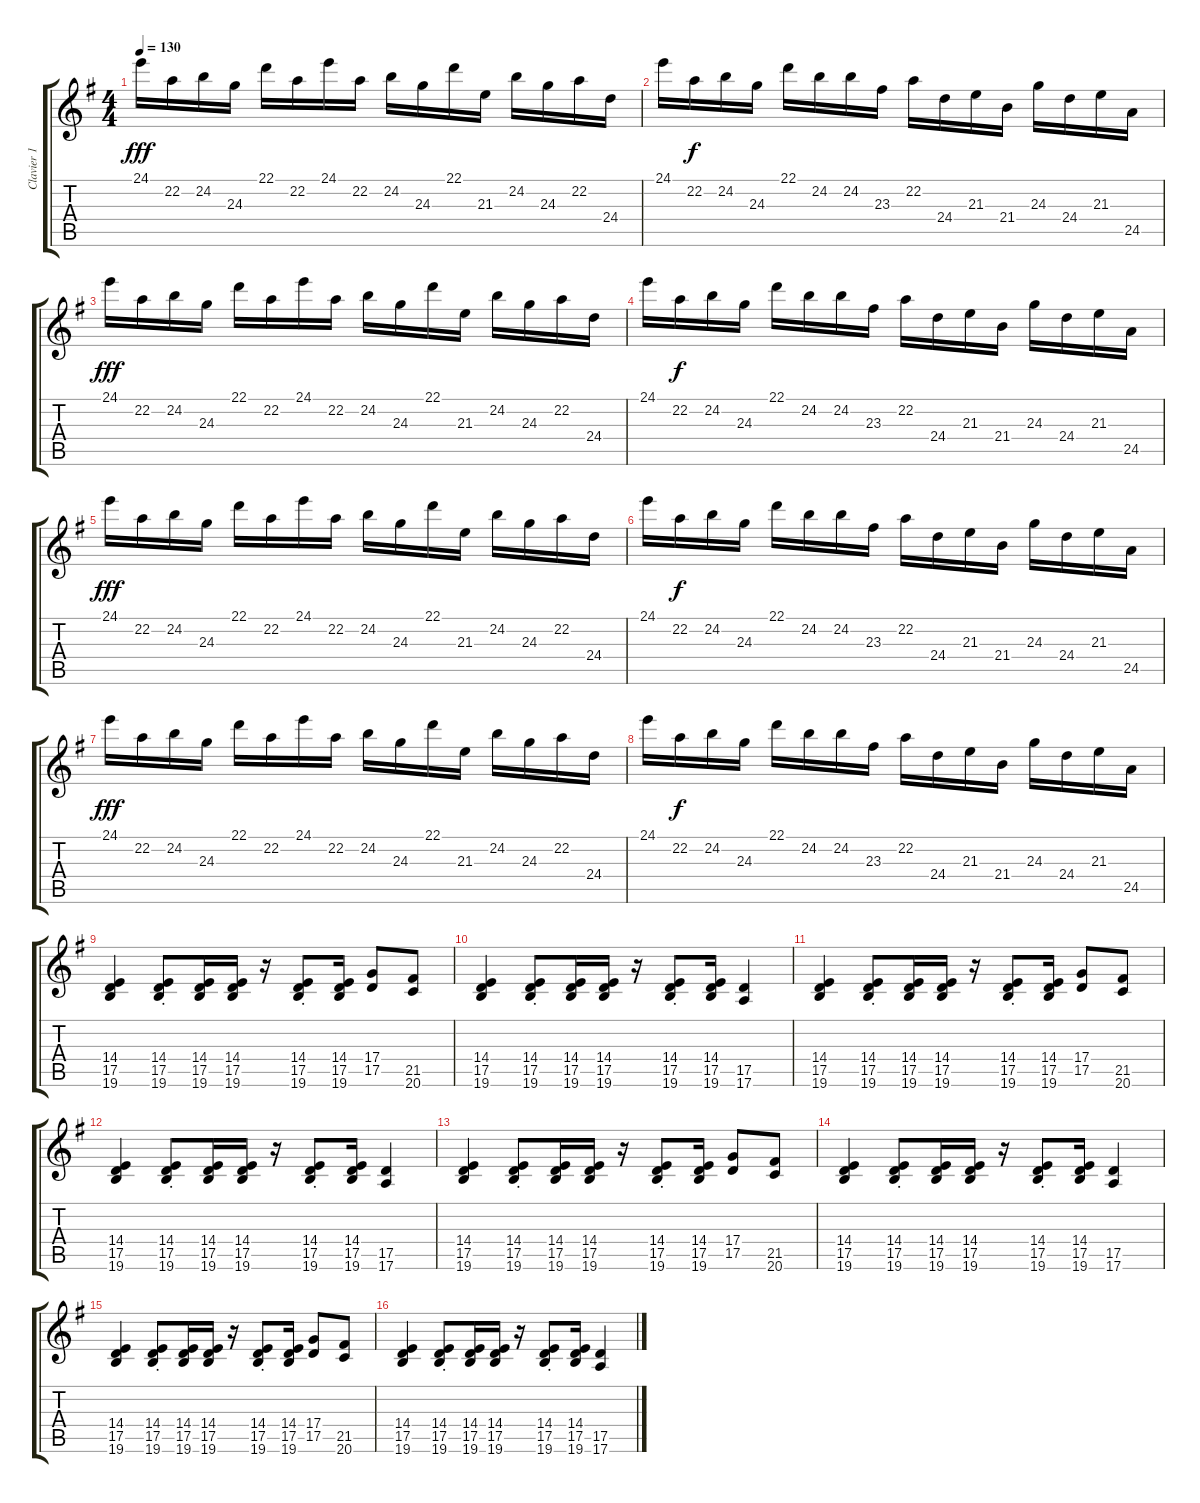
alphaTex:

\track ("Clavier 1" "Clavier 1") {instrument fx5brightness}
\staff {score tabs}
\tuning (E4 B3 G3 D3 A2 E2) {hide}
\ts (4 4)
\tempo 130
\clef g2
\ks g
24.1.16{dy fff instrument fx5brightness} 22.2.16 24.2.16 24.3.16 22.1.16 22.2.16 24.1.16 22.2.16 24.2.16 24.3.16 22.1.16 21.3.16 24.2.16 24.3.16 22.2.16 24.4.16 |
24.1.16 22.2.16{dy f} 24.2.16 24.3.16 22.1.16 24.2.16 24.2.16 23.3.16 22.2.16 24.4.16 21.3.16 21.4.16 24.3.16 24.4.16 21.3.16 24.5.16 |
24.1.16{dy fff} 22.2.16 24.2.16 24.3.16 22.1.16 22.2.16 24.1.16 22.2.16 24.2.16 24.3.16 22.1.16 21.3.16 24.2.16 24.3.16 22.2.16 24.4.16 |
24.1.16 22.2.16{dy f} 24.2.16 24.3.16 22.1.16 24.2.16 24.2.16 23.3.16 22.2.16 24.4.16 21.3.16 21.4.16 24.3.16 24.4.16 21.3.16 24.5.16 |
24.1.16{dy fff} 22.2.16 24.2.16 24.3.16 22.1.16 22.2.16 24.1.16 22.2.16 24.2.16 24.3.16 22.1.16 21.3.16 24.2.16 24.3.16 22.2.16 24.4.16 |
24.1.16 22.2.16{dy f} 24.2.16 24.3.16 22.1.16 24.2.16 24.2.16 23.3.16 22.2.16 24.4.16 21.3.16 21.4.16 24.3.16 24.4.16 21.3.16 24.5.16 |
24.1.16{dy fff} 22.2.16 24.2.16 24.3.16 22.1.16 22.2.16 24.1.16 22.2.16 24.2.16 24.3.16 22.1.16 21.3.16 24.2.16 24.3.16 22.2.16 24.4.16 |
24.1.16 22.2.16{dy f} 24.2.16 24.3.16 22.1.16 24.2.16 24.2.16 23.3.16 22.2.16 24.4.16 21.3.16 21.4.16 24.3.16 24.4.16 21.3.16 24.5.16 |
(14.4 17.5 19.6).4{volume 12 instrument percussiveorgan} (14.4{st} 17.5{st} 19.6{st}).8 (14.4 17.5 19.6).16 (14.4 17.5 19.6).16 r.16 (14.4{st} 17.5{st} 19.6{st}).8 (14.4 17.5 19.6).16 (17.4 17.5).8 (21.5 20.6).8 |
(14.4 17.5 19.6).4 (14.4{st} 17.5{st} 19.6{st}).8 (14.4 17.5 19.6).16 (14.4 17.5 19.6).16 r.16 (14.4{st} 17.5{st} 19.6{st}).8 (14.4 17.5 19.6).16 (17.5 17.6).4 |
(14.4 17.5 19.6).4 (14.4{st} 17.5{st} 19.6{st}).8 (14.4 17.5 19.6).16 (14.4 17.5 19.6).16 r.16 (14.4{st} 17.5{st} 19.6{st}).8 (14.4 17.5 19.6).16 (17.4 17.5).8 (21.5 20.6).8 |
(14.4 17.5 19.6).4 (14.4{st} 17.5{st} 19.6{st}).8 (14.4 17.5 19.6).16 (14.4 17.5 19.6).16 r.16 (14.4{st} 17.5{st} 19.6{st}).8 (14.4 17.5 19.6).16 (17.5 17.6).4 |
(14.4 17.5 19.6).4 (14.4{st} 17.5{st} 19.6{st}).8 (14.4 17.5 19.6).16 (14.4 17.5 19.6).16 r.16 (14.4{st} 17.5{st} 19.6{st}).8 (14.4 17.5 19.6).16 (17.4 17.5).8 (21.5 20.6).8 |
(14.4 17.5 19.6).4 (14.4{st} 17.5{st} 19.6{st}).8 (14.4 17.5 19.6).16 (14.4 17.5 19.6).16 r.16 (14.4{st} 17.5{st} 19.6{st}).8 (14.4 17.5 19.6).16 (17.5 17.6).4 |
(14.4 17.5 19.6).4 (14.4{st} 17.5{st} 19.6{st}).8 (14.4 17.5 19.6).16 (14.4 17.5 19.6).16 r.16 (14.4{st} 17.5{st} 19.6{st}).8 (14.4 17.5 19.6).16 (17.4 17.5).8 (21.5 20.6).8 |
(14.4 17.5 19.6).4 (14.4{st} 17.5{st} 19.6{st}).8 (14.4 17.5 19.6).16 (14.4 17.5 19.6).16 r.16 (14.4{st} 17.5{st} 19.6{st}).8 (14.4 17.5 19.6).16 (17.5 17.6).4
